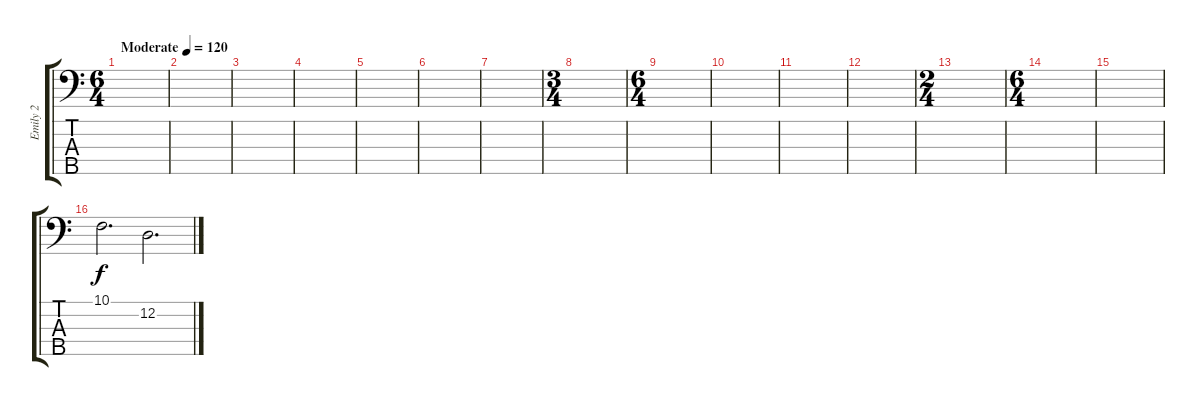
\track ("Emily 2" "Emily 2") {instrument brightacousticpiano}
\staff {score tabs}
\tuning (G2 D2 A1 E1 B0) {hide}
\ts (6 4)
\tempo (120 "Moderate")
\clef f4
\ks c
|
|
|
|
|
|
|
\ts (3 4)
|
\ts (6 4)
|
|
|
|
\ts (2 4)
|
\ts (6 4)
|
|
10.1.2{d} 12.2.2{d}
